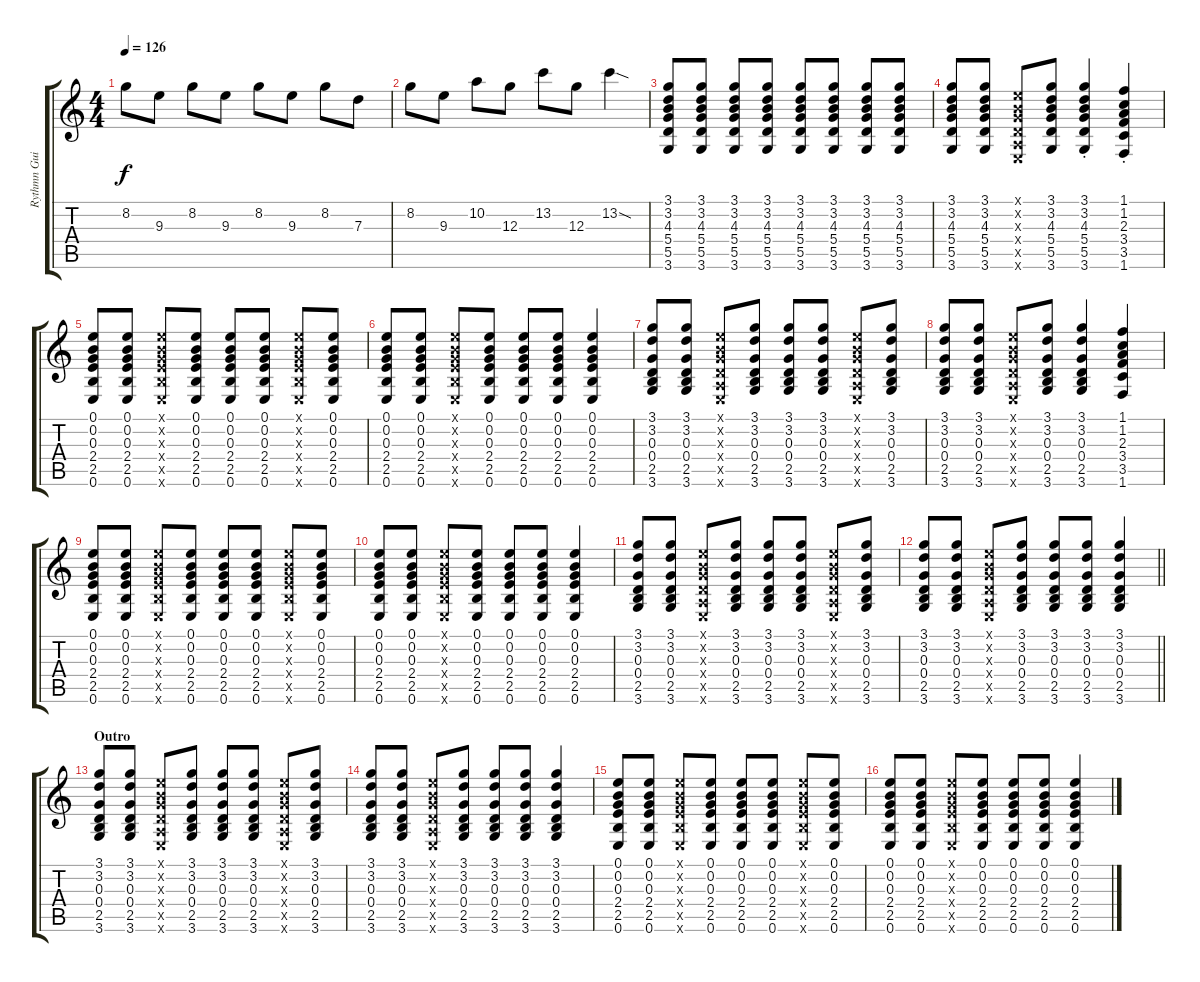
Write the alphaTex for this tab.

\track ("Rythmn Guitar 2" "Rythmn Gui") {instrument acousticguitarsteel}
\staff {score tabs}
\tuning (E4 B3 G3 D3 A2 E2) {hide}
\ts (4 4)
\tempo 126
\clef g2
\ks c
8.2.8{dy f} 9.3.8 8.2.8 9.3.8 8.2.8 9.3.8 8.2.8 7.3.8 |
8.2.8 9.3.8 10.2.8 12.3.8 13.2.8 12.3.8 13.2{sod}.4 |
(3.1 3.2 4.3 5.4 5.5 3.6).8 (3.1 3.2 4.3 5.4 5.5 3.6).8 (3.1 3.2 4.3 5.4 5.5 3.6).8 (3.1 3.2 4.3 5.4 5.5 3.6).8 (3.1 3.2 4.3 5.4 5.5 3.6).8 (3.1 3.2 4.3 5.4 5.5 3.6).8 (3.1 3.2 4.3 5.4 5.5 3.6).8 (3.1 3.2 4.3 5.4 5.5 3.6).8 |
(3.1 3.2 4.3 5.4 5.5 3.6).8 (3.1 3.2 4.3 5.4 5.5 3.6).8 (0.1{x} 0.2{x} 0.3{x} 0.4{x} 0.5{x} 0.6{x}).8 (3.1 3.2 4.3 5.4 5.5 3.6).8 (3.1{st} 3.2{st} 4.3{st} 5.4{st} 5.5{st} 3.6{st}).4 (1.1{st} 1.2{st} 2.3{st} 3.4{st} 3.5{st} 1.6{st}).4 |
(0.1 0.2 0.3 2.4 2.5 0.6).8 (0.1 0.2 0.3 2.4 2.5 0.6).8 (0.1{x} 0.2{x} 0.3{x} 2.4{x} 2.5{x} 0.6{x}).8 (0.1 0.2 0.3 2.4 2.5 0.6).8 (0.1 0.2 0.3 2.4 2.5 0.6).8 (0.1 0.2 0.3 2.4 2.5 0.6).8 (0.1{x} 0.2{x} 0.3{x} 2.4{x} 2.5{x} 0.6{x}).8 (0.1 0.2 0.3 2.4 2.5 0.6).8 |
(0.1 0.2 0.3 2.4 2.5 0.6).8 (0.1 0.2 0.3 2.4 2.5 0.6).8 (0.1{x} 0.2{x} 0.3{x} 2.4{x} 2.5{x} 0.6{x}).8 (0.1 0.2 0.3 2.4 2.5 0.6).8 (0.1 0.2 0.3 2.4 2.5 0.6).8 (0.1 0.2 0.3 2.4 2.5 0.6).8 (0.1 0.2 0.3 2.4 2.5 0.6).4 |
(3.1 3.2 0.3 0.4 2.5 3.6).8 (3.1 3.2 0.3 0.4 2.5 3.6).8 (0.1{x} 0.2{x} 0.3{x} 0.4{x} 0.5{x} 0.6{x}).8 (3.1 3.2 0.3 0.4 2.5 3.6).8 (3.1 3.2 0.3 0.4 2.5 3.6).8 (3.1 3.2 0.3 0.4 2.5 3.6).8 (0.1{x} 0.2{x} 0.3{x} 0.4{x} 0.5{x} 0.6{x}).8 (3.1 3.2 0.3 0.4 2.5 3.6).8 |
(3.1 3.2 0.3 0.4 2.5 3.6).8 (3.1 3.2 0.3 0.4 2.5 3.6).8 (0.1{x} 0.2{x} 0.3{x} 0.4{x} 0.5{x} 0.6{x}).8 (3.1 3.2 0.3 0.4 2.5 3.6).8 (3.1 3.2 0.3 0.4 2.5 3.6).4 (1.1 1.2 2.3 3.4 3.5 1.6).4 |
(0.1 0.2 0.3 2.4 2.5 0.6).8 (0.1 0.2 0.3 2.4 2.5 0.6).8 (0.1{x} 0.2{x} 0.3{x} 2.4{x} 2.5{x} 0.6{x}).8 (0.1 0.2 0.3 2.4 2.5 0.6).8 (0.1 0.2 0.3 2.4 2.5 0.6).8 (0.1 0.2 0.3 2.4 2.5 0.6).8 (0.1{x} 0.2{x} 0.3{x} 2.4{x} 2.5{x} 0.6{x}).8 (0.1 0.2 0.3 2.4 2.5 0.6).8 |
(0.1 0.2 0.3 2.4 2.5 0.6).8 (0.1 0.2 0.3 2.4 2.5 0.6).8 (0.1{x} 0.2{x} 0.3{x} 2.4{x} 2.5{x} 0.6{x}).8 (0.1 0.2 0.3 2.4 2.5 0.6).8 (0.1 0.2 0.3 2.4 2.5 0.6).8 (0.1 0.2 0.3 2.4 2.5 0.6).8 (0.1 0.2 0.3 2.4 2.5 0.6).4 |
(3.1 3.2 0.3 0.4 2.5 3.6).8 (3.1 3.2 0.3 0.4 2.5 3.6).8 (0.1{x} 0.2{x} 0.3{x} 0.4{x} 0.5{x} 0.6{x}).8 (3.1 3.2 0.3 0.4 2.5 3.6).8 (3.1 3.2 0.3 0.4 2.5 3.6).8 (3.1 3.2 0.3 0.4 2.5 3.6).8 (0.1{x} 0.2{x} 0.3{x} 0.4{x} 0.5{x} 0.6{x}).8 (3.1 3.2 0.3 0.4 2.5 3.6).8 |
\barLineRight lightlight
(3.1 3.2 0.3 0.4 2.5 3.6).8 (3.1 3.2 0.3 0.4 2.5 3.6).8 (0.1{x} 0.2{x} 0.3{x} 0.4{x} 0.5{x} 0.6{x}).8 (3.1 3.2 0.3 0.4 2.5 3.6).8 (3.1 3.2 0.3 0.4 2.5 3.6).8 (3.1 3.2 0.3 0.4 2.5 3.6).8 (3.1 3.2 0.3 0.4 2.5 3.6).4 |
\section ("" "Outro")
(3.1 3.2 0.3 0.4 2.5 3.6).8 (3.1 3.2 0.3 0.4 2.5 3.6).8 (0.1{x} 0.2{x} 0.3{x} 0.4{x} 0.5{x} 0.6{x}).8 (3.1 3.2 0.3 0.4 2.5 3.6).8 (3.1 3.2 0.3 0.4 2.5 3.6).8 (3.1 3.2 0.3 0.4 2.5 3.6).8 (0.1{x} 0.2{x} 0.3{x} 0.4{x} 0.5{x} 0.6{x}).8 (3.1 3.2 0.3 0.4 2.5 3.6).8 |
(3.1 3.2 0.3 0.4 2.5 3.6).8 (3.1 3.2 0.3 0.4 2.5 3.6).8 (0.1{x} 0.2{x} 0.3{x} 0.4{x} 0.5{x} 0.6{x}).8 (3.1 3.2 0.3 0.4 2.5 3.6).8 (3.1 3.2 0.3 0.4 2.5 3.6).8 (3.1 3.2 0.3 0.4 2.5 3.6).8 (3.1 3.2 0.3 0.4 2.5 3.6).4 |
(0.1 0.2 0.3 2.4 2.5 0.6).8 (0.1 0.2 0.3 2.4 2.5 0.6).8 (0.1{x} 0.2{x} 0.3{x} 2.4{x} 2.5{x} 0.6{x}).8 (0.1 0.2 0.3 2.4 2.5 0.6).8 (0.1 0.2 0.3 2.4 2.5 0.6).8 (0.1 0.2 0.3 2.4 2.5 0.6).8 (0.1{x} 0.2{x} 0.3{x} 2.4{x} 2.5{x} 0.6{x}).8 (0.1 0.2 0.3 2.4 2.5 0.6).8 |
(0.1 0.2 0.3 2.4 2.5 0.6).8 (0.1 0.2 0.3 2.4 2.5 0.6).8 (0.1{x} 0.2{x} 0.3{x} 2.4{x} 2.5{x} 0.6{x}).8 (0.1 0.2 0.3 2.4 2.5 0.6).8 (0.1 0.2 0.3 2.4 2.5 0.6).8 (0.1 0.2 0.3 2.4 2.5 0.6).8 (0.1 0.2 0.3 2.4 2.5 0.6).4
